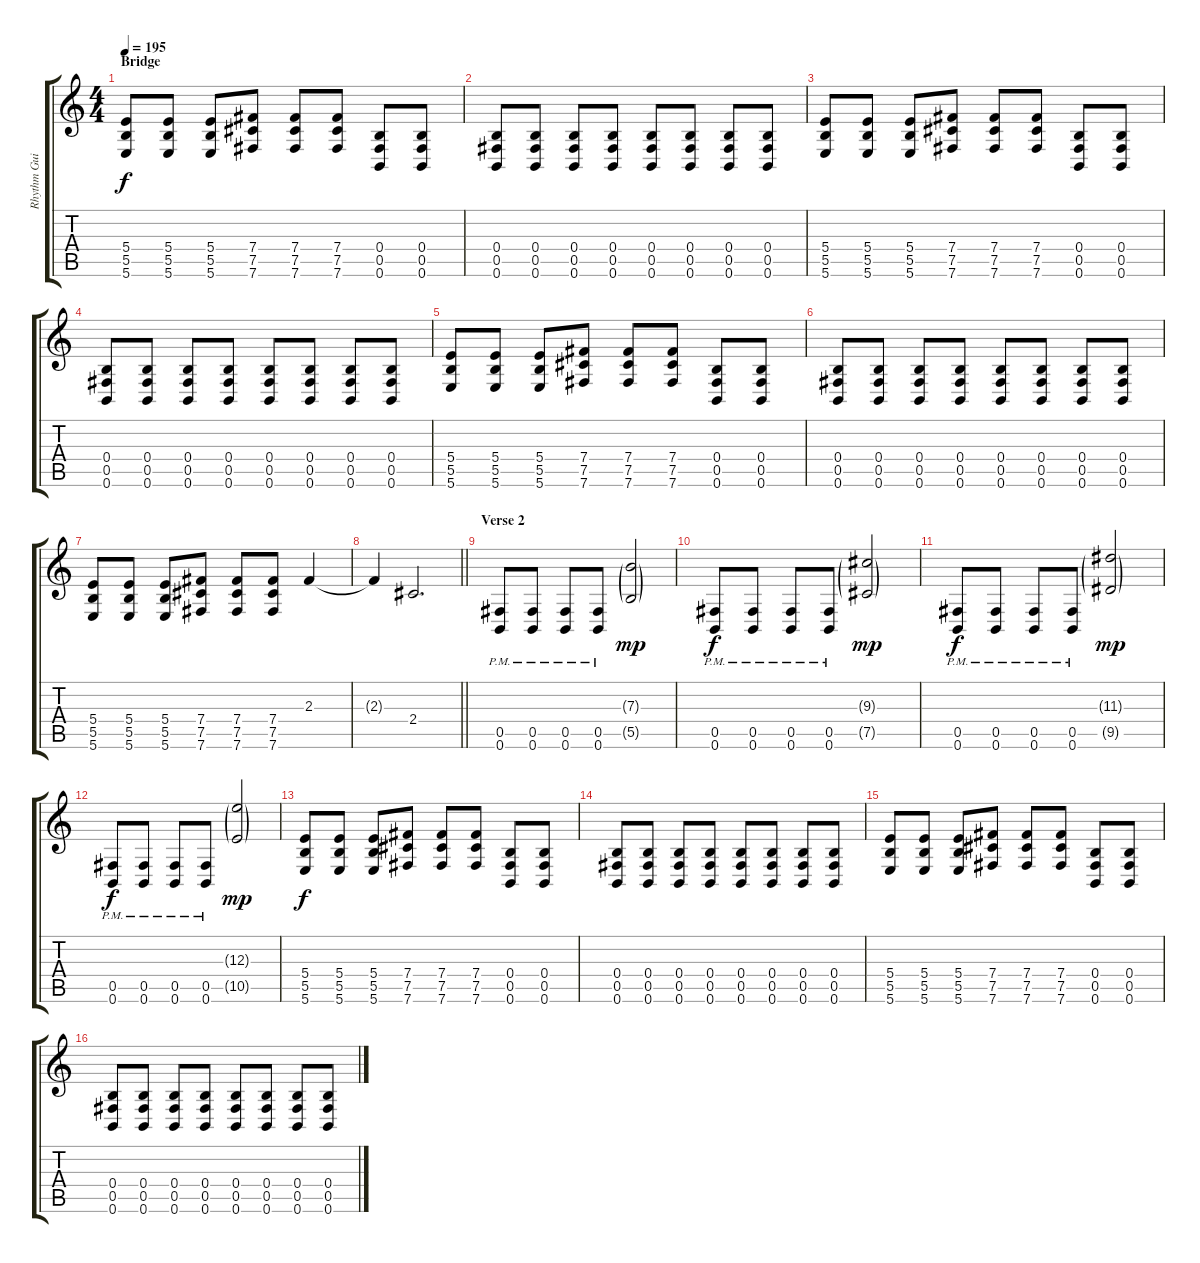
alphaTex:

\track ("Rhythm Guitar" "Rhythm Gui") {instrument distortionguitar}
\staff {score tabs}
\tuning (Db4 Ab3 E3 B2 Gb2 B1) {hide}
\ts (4 4)
\section ("" "Bridge")
\tempo 195
\clef g2
\ks c
(5.4 5.5 5.6).8{dy f} (5.4 5.5 5.6).8 (5.4 5.5 5.6).8 (7.4 7.5 7.6).8 (7.4 7.5 7.6).8 (7.4 7.5 7.6).8 (0.4 0.5 0.6).8 (0.4 0.5 0.6).8 |
(0.4 0.5 0.6).8 (0.4 0.5 0.6).8 (0.4 0.5 0.6).8 (0.4 0.5 0.6).8 (0.4 0.5 0.6).8 (0.4 0.5 0.6).8 (0.4 0.5 0.6).8 (0.4 0.5 0.6).8 |
(5.4 5.5 5.6).8 (5.4 5.5 5.6).8 (5.4 5.5 5.6).8 (7.4 7.5 7.6).8 (7.4 7.5 7.6).8 (7.4 7.5 7.6).8 (0.4 0.5 0.6).8 (0.4 0.5 0.6).8 |
(0.4 0.5 0.6).8 (0.4 0.5 0.6).8 (0.4 0.5 0.6).8 (0.4 0.5 0.6).8 (0.4 0.5 0.6).8 (0.4 0.5 0.6).8 (0.4 0.5 0.6).8 (0.4 0.5 0.6).8 |
(5.4 5.5 5.6).8 (5.4 5.5 5.6).8 (5.4 5.5 5.6).8 (7.4 7.5 7.6).8 (7.4 7.5 7.6).8 (7.4 7.5 7.6).8 (0.4 0.5 0.6).8 (0.4 0.5 0.6).8 |
(0.4 0.5 0.6).8 (0.4 0.5 0.6).8 (0.4 0.5 0.6).8 (0.4 0.5 0.6).8 (0.4 0.5 0.6).8 (0.4 0.5 0.6).8 (0.4 0.5 0.6).8 (0.4 0.5 0.6).8 |
(5.4 5.5 5.6).8 (5.4 5.5 5.6).8 (5.4 5.5 5.6).8 (7.4 7.5 7.6).8 (7.4 7.5 7.6).8 (7.4 7.5 7.6).8 2.3.4 |
\barLineRight lightlight
2.3{t}.4 2.4.2{d} |
\section ("" "Verse 2")
(0.5{pm} 0.6{pm}).8 (0.5{pm} 0.6{pm}).8 (0.5{pm} 0.6{pm}).8 (0.5{pm} 0.6{pm}).8 (7.3{g} 5.5{g}).2{dy mp} |
(0.5{pm} 0.6{pm}).8{dy f} (0.5{pm} 0.6{pm}).8 (0.5{pm} 0.6{pm}).8 (0.5{pm} 0.6{pm}).8 (9.3{g} 7.5{g}).2{dy mp} |
(0.5{pm} 0.6{pm}).8{dy f} (0.5{pm} 0.6{pm}).8 (0.5{pm} 0.6{pm}).8 (0.5{pm} 0.6{pm}).8 (11.3{g} 9.5{g}).2{dy mp} |
(0.5{pm} 0.6{pm}).8{dy f} (0.5{pm} 0.6{pm}).8 (0.5{pm} 0.6{pm}).8 (0.5{pm} 0.6{pm}).8 (12.3{g} 10.5{g}).2{dy mp} |
(5.4 5.5 5.6).8{dy f} (5.4 5.5 5.6).8 (5.4 5.5 5.6).8 (7.4 7.5 7.6).8 (7.4 7.5 7.6).8 (7.4 7.5 7.6).8 (0.4 0.5 0.6).8 (0.4 0.5 0.6).8 |
(0.4 0.5 0.6).8 (0.4 0.5 0.6).8 (0.4 0.5 0.6).8 (0.4 0.5 0.6).8 (0.4 0.5 0.6).8 (0.4 0.5 0.6).8 (0.4 0.5 0.6).8 (0.4 0.5 0.6).8 |
(5.4 5.5 5.6).8 (5.4 5.5 5.6).8 (5.4 5.5 5.6).8 (7.4 7.5 7.6).8 (7.4 7.5 7.6).8 (7.4 7.5 7.6).8 (0.4 0.5 0.6).8 (0.4 0.5 0.6).8 |
(0.4 0.5 0.6).8 (0.4 0.5 0.6).8 (0.4 0.5 0.6).8 (0.4 0.5 0.6).8 (0.4 0.5 0.6).8 (0.4 0.5 0.6).8 (0.4 0.5 0.6).8 (0.4 0.5 0.6).8
